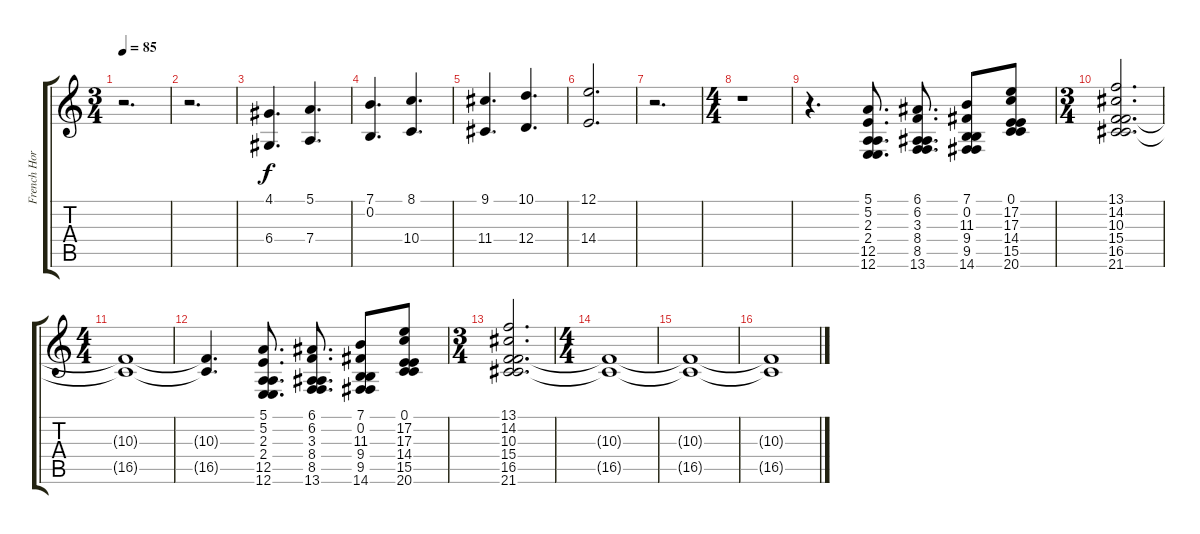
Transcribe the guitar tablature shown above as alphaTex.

\track ("French Horn" "French Hor") {instrument frenchhorn}
\staff {score tabs}
\tuning (E4 B3 G3 D3 A2 E2) {hide}
\ts (3 4)
\tempo 85
\clef g2
\ks c
r.2{d dy f} |
r.2{d} |
(4.1 6.4).4{d} (5.1 7.4).4{d} |
(7.1 0.2).4{d} (8.1 10.4).4{d} |
(9.1 11.4).4{d} (10.1 12.4).4{d} |
(12.1 14.4).2{d} |
r.2{d} |
\ts (4 4)
r.1 |
r.4{d} (5.1 5.2 2.3 2.4 12.5 12.6).8{d} (6.1 6.2 3.3 8.4 8.5 13.6).8{d} (7.1 0.2 11.3 9.4 9.5 14.6).8 (0.1 17.2 17.3 14.4 15.5 20.6).8 |
\ts (3 4)
(13.1 14.2 10.3 15.4 16.5 21.6).2{d} |
\ts (4 4)
(10.3{t} 16.5{t}).1 |
(10.3{t} 16.5{t}).4{d} (5.1 5.2 2.3 2.4 12.5 12.6).8{d} (6.1 6.2 3.3 8.4 8.5 13.6).8{d} (7.1 0.2 11.3 9.4 9.5 14.6).8 (0.1 17.2 17.3 14.4 15.5 20.6).8 |
\ts (3 4)
(13.1 14.2 10.3 15.4 16.5 21.6).2{d} |
\ts (4 4)
(10.3{t} 16.5{t}).1 |
(10.3{t} 16.5{t}).1 |
(10.3{t} 16.5{t}).1
